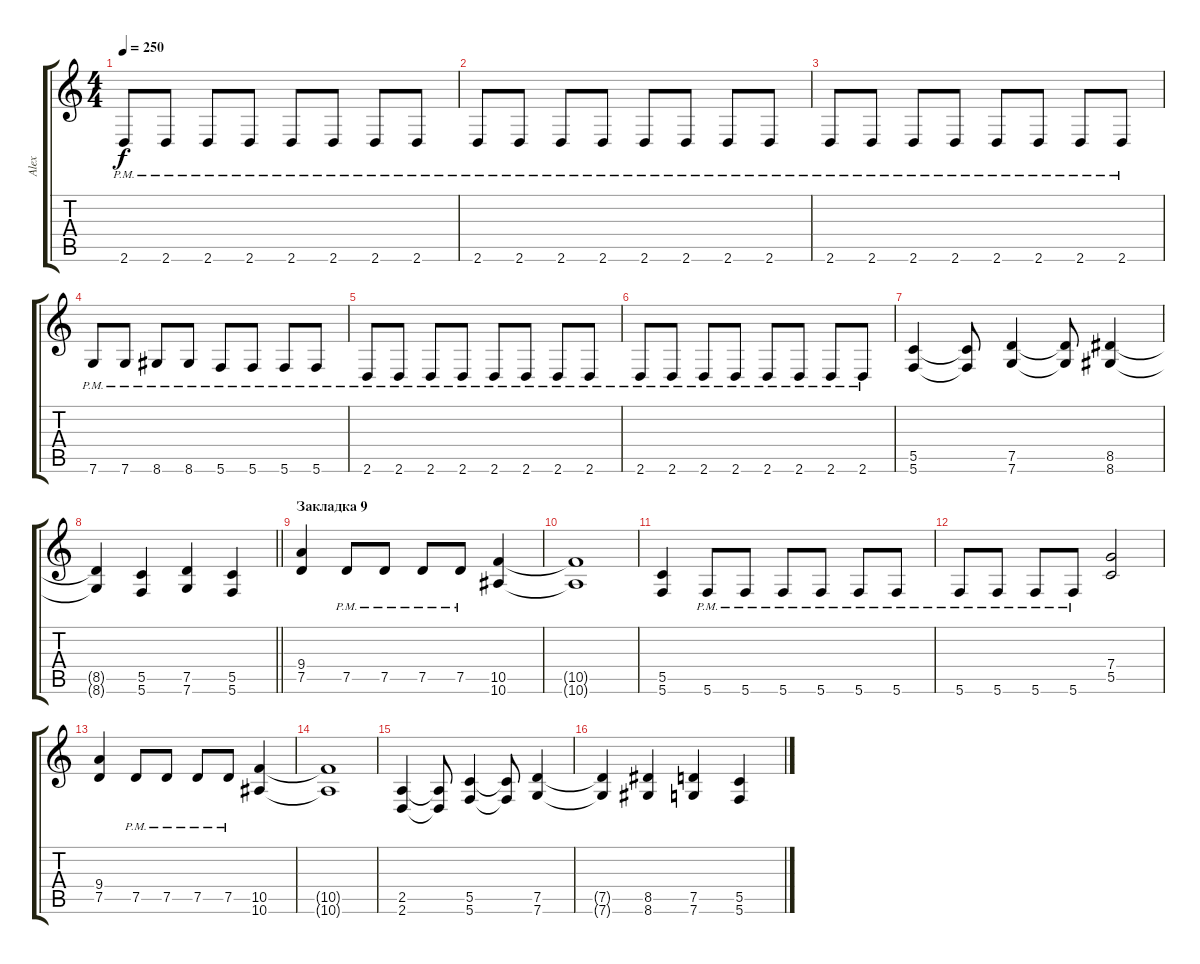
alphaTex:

\track ("Alex" "Alex") {instrument overdrivenguitar}
\staff {score tabs}
\tuning (D4 A3 F3 C3 G2 C2) {hide}
\ts (4 4)
\tempo 250
\clef g2
\ks c
2.6{pm}.8{dy f} 2.6{pm}.8 2.6{pm}.8 2.6{pm}.8 2.6{pm}.8 2.6{pm}.8 2.6{pm}.8 2.6{pm}.8 |
2.6{pm}.8 2.6{pm}.8 2.6{pm}.8 2.6{pm}.8 2.6{pm}.8 2.6{pm}.8 2.6{pm}.8 2.6{pm}.8 |
2.6{pm}.8 2.6{pm}.8 2.6{pm}.8 2.6{pm}.8 2.6{pm}.8 2.6{pm}.8 2.6{pm}.8 2.6{pm}.8 |
7.6{pm}.8 7.6{pm}.8 8.6{pm}.8 8.6{pm}.8 5.6{pm}.8 5.6{pm}.8 5.6{pm}.8 5.6{pm}.8 |
2.6{pm}.8 2.6{pm}.8 2.6{pm}.8 2.6{pm}.8 2.6{pm}.8 2.6{pm}.8 2.6{pm}.8 2.6{pm}.8 |
2.6{pm}.8 2.6{pm}.8 2.6{pm}.8 2.6{pm}.8 2.6{pm}.8 2.6{pm}.8 2.6{pm}.8 2.6{pm}.8 |
(5.5 5.6).4 (5.5{t} 5.6{t}).8 (7.5 7.6).4 (7.5{t} 7.6{t}).8 (8.5 8.6).4 |
\barLineRight lightlight
(8.5{t} 8.6{t}).4 (5.5 5.6).4 (7.5 7.6).4 (5.5 5.6).4 |
\section ("" "Закладка 9")
(9.4 7.5).4 7.5{pm}.8 7.5{pm}.8 7.5{pm}.8 7.5{pm}.8 (10.5 10.6).4 |
(10.5{t} 10.6{t}).1 |
(5.5 5.6).4 5.6{pm}.8 5.6{pm}.8 5.6{pm}.8 5.6{pm}.8 5.6{pm}.8 5.6{pm}.8 |
5.6{pm}.8 5.6{pm}.8 5.6{pm}.8 5.6{pm}.8 (7.4 5.5).2 |
(9.4 7.5).4 7.5{pm}.8 7.5{pm}.8 7.5{pm}.8 7.5{pm}.8 (10.5 10.6).4 |
(10.5{t} 10.6{t}).1 |
(2.5 2.6).4 (2.5{t} 2.6{t}).8 (5.5 5.6).4 (5.5{t} 5.6{t}).8 (7.5 7.6).4 |
(7.5{t} 7.6{t}).4 (8.5 8.6).4 (7.5 7.6).4 (5.5 5.6).4
